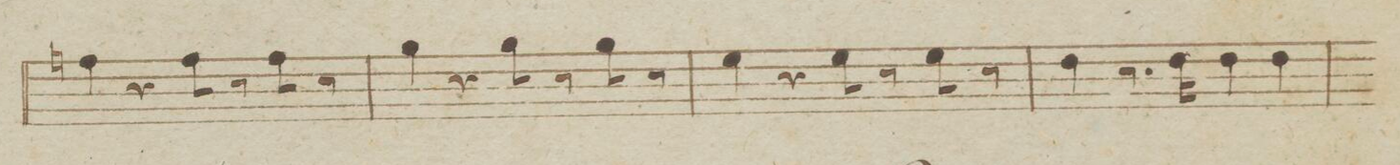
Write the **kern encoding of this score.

**kern	**dynam
*I"Fagotto Primo.	*
*clefF4	*
*k[b-e-]	*
*met(c)	*
*M4/4	*
4An\	.
4r	.
8A\	.
8r	.
8A\	.
8r	.
=15	=15
4B-\	.
4r	.
8B-\	.
8r	.
8B-\	.
8r	.
=16	=16
4G\	.
4r	.
8G\	.
8r	.
8G\	.
8r	.
=17	=17
4F\	.
8.r	.
16F\	.
4F\	.
4F\	.
=18	=18
*-	*-
